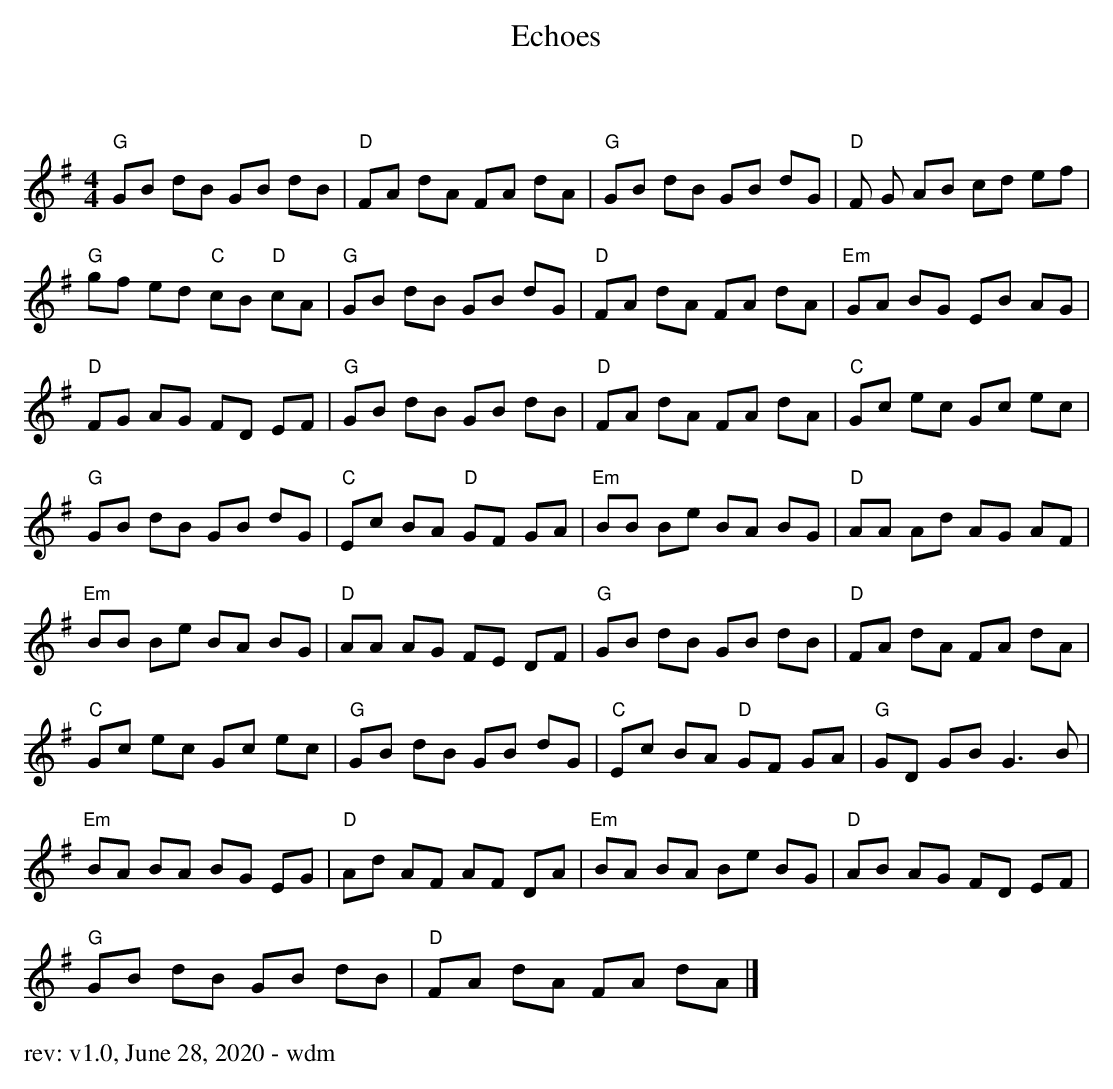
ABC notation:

X:1
T: Echoes
O:
M: 4/4
K: Gmaj
P:
P:A
"G" GB dB    GB    dB | "D"FA dA    FA dA | "G" GB dB    GB dG | "D"F G AB cd ef |
"G" gf ed "C"cB "D"cA | "G"GB dB    GB dG | "D" FA dA    FA dA | "Em"GA BG EB AG |
"D" FG AG    FD    EF | "G"GB dB    GB dB | "D" FA dA    FA dA | "C" Gc ec Gc ec |
"G" GB dB    GB    dG | "C"Ec BA "D"GF GA | "Em"BB Be    BA BG | "D" AA Ad AG AF |
"Em"BB Be    BA    BG | "D"AA AG    FE DF | "G" GB dB    GB dB | "D" FA dA FA dA |
"C" Gc ec    Gc    ec | "G"GB dB    GB dG | "C" Ec BA "D"GF GA | "G" GD GB G3  B |
"Em"BA BA    BG    EG | "D"Ad AF    AF DA | "Em"BA BA    Be BG | "D" AB AG FD EF |
"G" GB dB    GB    dB | "D"FA dA    FA dA |]
